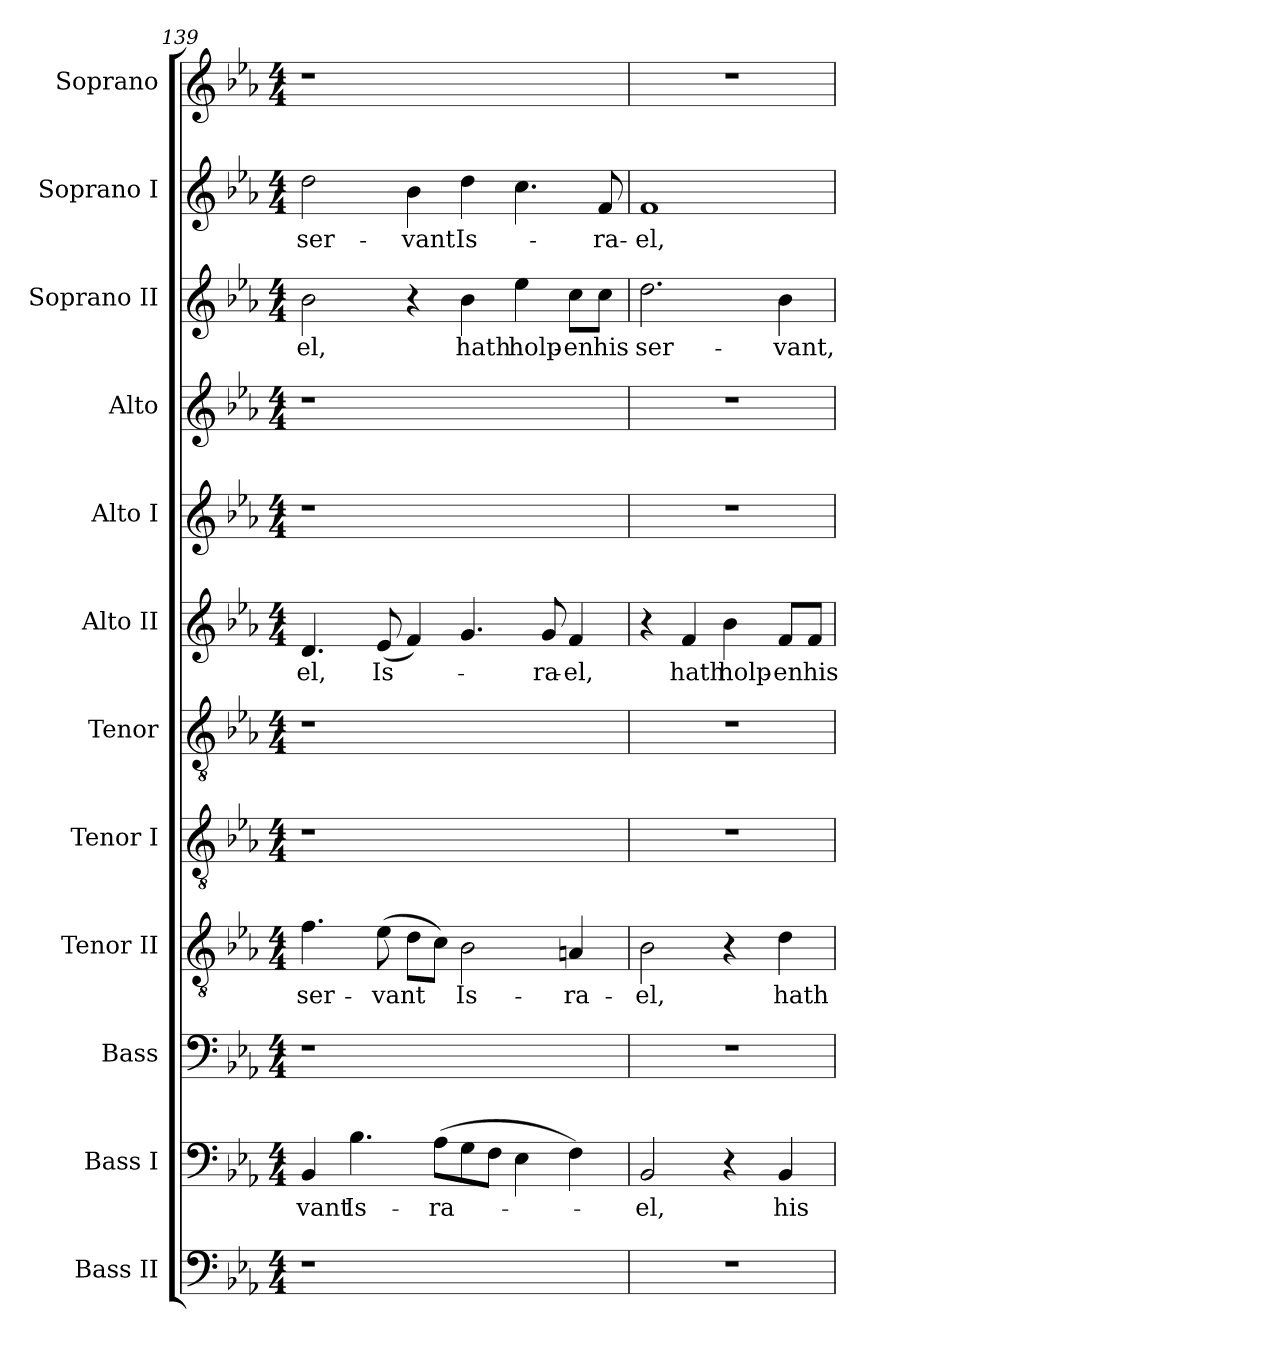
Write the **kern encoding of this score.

**kern	**kern	**text	**kern	**kern	**text	**kern	**kern	**kern	**text	**kern	**kern	**kern	**text	**kern	**text	**kern
*part12	*part11	*part11	*part10	*part9	*part9	*part8	*part7	*part6	*part6	*part5	*part4	*part3	*part3	*part2	*part2	*part1
*staff12	*staff11	*staff11	*staff10	*staff9	*staff9	*staff8	*staff7	*staff6	*staff6	*staff5	*staff4	*staff3	*staff3	*staff2	*staff2	*staff1
*I"Bass II	*I"Bass I	*	*I"Bass	*I"Tenor II	*	*I"Tenor I	*I"Tenor	*I"Alto II	*	*I"Alto I	*I"Alto	*I"Soprano II	*	*I"Soprano I	*	*I"Soprano
*I'BII	*I'BI	*	*I'B	*I'TII	*	*I'TI	*I'T	*I'AII	*	*I'AI	*I'A	*I'SII	*	*I'SI	*	*I'S
*clefF4	*clefF4	*	*clefF4	*clefGv2	*	*clefGv2	*clefGv2	*clefG2	*	*clefG2	*clefG2	*clefG2	*	*clefG2	*	*clefG2
*ITrd7c12	*	*	*ITrd7c12	*ITrd7c12	*	*ITrd7c12	*ITrd7c12	*	*	*	*	*	*	*	*	*
*k[b-e-a-]	*k[b-e-a-]	*	*k[b-e-a-]	*k[b-e-a-]	*	*k[b-e-a-]	*k[b-e-a-]	*k[b-e-a-]	*	*k[b-e-a-]	*k[b-e-a-]	*k[b-e-a-]	*	*k[b-e-a-]	*	*k[b-e-a-]
*E-:	*E-:	*	*E-:	*E-:	*	*E-:	*E-:	*E-:	*	*E-:	*E-:	*E-:	*	*E-:	*	*E-:
*M4/4	*M4/4	*	*M4/4	*M4/4	*	*M4/4	*M4/4	*M4/4	*	*M4/4	*M4/4	*M4/4	*	*M4/4	*	*M4/4
=139	=139	=139	=139	=139	=139	=139	=139	=139	=139	=139	=139	=139	=139	=139	=139	=139
!LO:N:vis=1	!	!	!	!	!	!	!	!	!	!	!	!	!	!	!	!
!	!	!LO:LY:b:color=#000000	!LO:N:vis=1	!	!	!	!	!	!	!	!	!	!	!	!	!
!	!	!	!	!	!LO:LY:b:color=#000000	!LO:N:vis=1	!LO:N:vis=1	!	!	!	!	!	!	!	!	!
!	!	!	!	!	!	!	!	!	!LO:LY:b:color=#000000	!LO:N:vis=1	!LO:N:vis=1	!	!	!	!	!
!	!	!	!	!	!	!	!	!	!	!	!	!	!LO:LY:b:color=#000000	!	!	!
!	!	!	!	!	!	!	!	!	!	!	!	!	!	!	!LO:LY:b:color=#000000	!LO:N:vis=1
1r	4BB-i/	-vant	1r	4.Fi\	ser-	1r	1r	4.di/	-el,	1r	1r	2b-i\	-el,	2ddi\	ser-	1r
!	!	!LO:LY:b:color=#000000	!	!	!	!	!	!	!	!	!	!	!	!	!	!
.	4.B-i\	Is-	.	.	.	.	.	.	.	.	.	.	.	.	.	.
!	!	!	!	!	!LO:LY:b:color=#000000	!	!	!	!	!	!	!	!	!	!	!
!	!	!	!	!	!	!	!	!	!LO:LY:b:color=#000000	!	!	!	!	!	!	!
.	.	.	.	(8E-i\	-vant	.	.	(8e-i/	Is-	.	.	.	.	.	.	.
!	!	!	!	!	!	!	!	!	!	!	!	!	!	!	!LO:LY:b:color=#000000	!
.	.	.	.	8Di\L	.	.	.	4fi/)	.	.	.	4r	.	4b-i\	-vant	.
!	!	!LO:LY:b:color=#000000	!	!	!	!	!	!	!	!	!	!	!	!	!	!
.	(8A-i\L	-ra-	.	8Ci\J)	.	.	.	.	.	.	.	.	.	.	.	.
!	!	!	!	!	!LO:LY:b:color=#000000	!	!	!	!	!	!	!	!	!	!	!
!	!	!	!	!	!	!	!	!	!	!	!	!	!LO:LY:b:color=#000000	!	!	!
!	!	!	!	!	!	!	!	!	!	!	!	!	!	!	!LO:LY:b:color=#000000	!
.	8Gi\	.	.	2BB-i\	Is-	.	.	4.gi/	.	.	.	4b-i\	hath	4ddi\	Is-	.
.	8Fi\J	.	.	.	.	.	.	.	.	.	.	.	.	.	.	.
!	!	!	!	!	!	!	!	!	!	!	!	!	!LO:LY:b:color=#000000	!	!	!
2ryy	4E-i\	.	2ryy	.	.	2ryy	2ryy	.	.	2ryy	2ryy	4ee-i\	holp-	4.cci\	.	2ryy
!	!	!	!	!	!	!	!	!	!LO:LY:b:color=#000000	!	!	!	!	!	!	!
.	.	.	.	.	.	.	.	8gi/	-ra-	.	.	.	.	.	.	.
!	!	!	!	!	!LO:LY:b:color=#000000	!	!	!	!	!	!	!	!	!	!	!
!	!	!	!	!	!	!	!	!	!LO:LY:b:color=#000000	!	!	!	!	!	!	!
!	!	!	!	!	!	!	!	!	!	!	!	!	!LO:LY:b:color=#000000	!	!	!
.	4Fi\)	.	.	4AAni/	-ra-	.	.	4fi/	-el,	.	.	8cci\L	-en	.	.	.
!	!	!	!	!	!	!	!	!	!	!	!	!	!LO:LY:b:color=#000000	!	!	!
!	!	!	!	!	!	!	!	!	!	!	!	!	!	!	!LO:LY:b:color=#000000	!
.	.	.	.	.	.	.	.	.	.	.	.	8cci\J	his	8fi/	-ra-	.
=140	=140	=140	=140	=140	=140	=140	=140	=140	=140	=140	=140	=140	=140	=140	=140	=140
!	!	!LO:LY:b:color=#000000	!	!	!	!	!	!	!	!	!	!	!	!	!	!
!	!	!	!	!	!LO:LY:b:color=#000000	!	!	!	!	!	!	!	!	!	!	!
!	!	!	!	!	!	!	!	!	!	!	!	!	!LO:LY:b:color=#000000	!	!	!
!	!	!	!	!	!	!	!	!	!	!	!	!	!	!	!LO:LY:b:color=#000000	!
1r	2BB-i/	-el,	1r	2BB-i\	-el,	1r	1r	4r	.	1r	1r	2.ddi\	ser-	1fi	-el,	1r
!	!	!	!	!	!	!	!	!	!LO:LY:b:color=#000000	!	!	!	!	!	!	!
.	.	.	.	.	.	.	.	4fi/	hath	.	.	.	.	.	.	.
!	!	!	!	!	!	!	!	!	!LO:LY:b:color=#000000	!	!	!	!	!	!	!
.	4r	.	.	4r	.	.	.	4b-i\	holp-	.	.	.	.	.	.	.
!	!	!LO:LY:b:color=#000000	!	!	!	!	!	!	!	!	!	!	!	!	!	!
!	!	!	!	!	!LO:LY:b:color=#000000	!	!	!	!	!	!	!	!	!	!	!
!	!	!	!	!	!	!	!	!	!LO:LY:b:color=#000000	!	!	!	!	!	!	!
!	!	!	!	!	!	!	!	!	!	!	!	!	!LO:LY:b:color=#000000	!	!	!
.	4BB-i/	his	.	4Di\	hath	.	.	8fi/L	-en	.	.	4b-i\	-vant,	.	.	.
!	!	!	!	!	!	!	!	!	!LO:LY:b:color=#000000	!	!	!	!	!	!	!
.	.	.	.	.	.	.	.	8fi/J	his	.	.	.	.	.	.	.
=	=	=	=	=	=	=	=	=	=	=	=	=	=	=	=	=
*-	*-	*-	*-	*-	*-	*-	*-	*-	*-	*-	*-	*-	*-	*-	*-	*-
